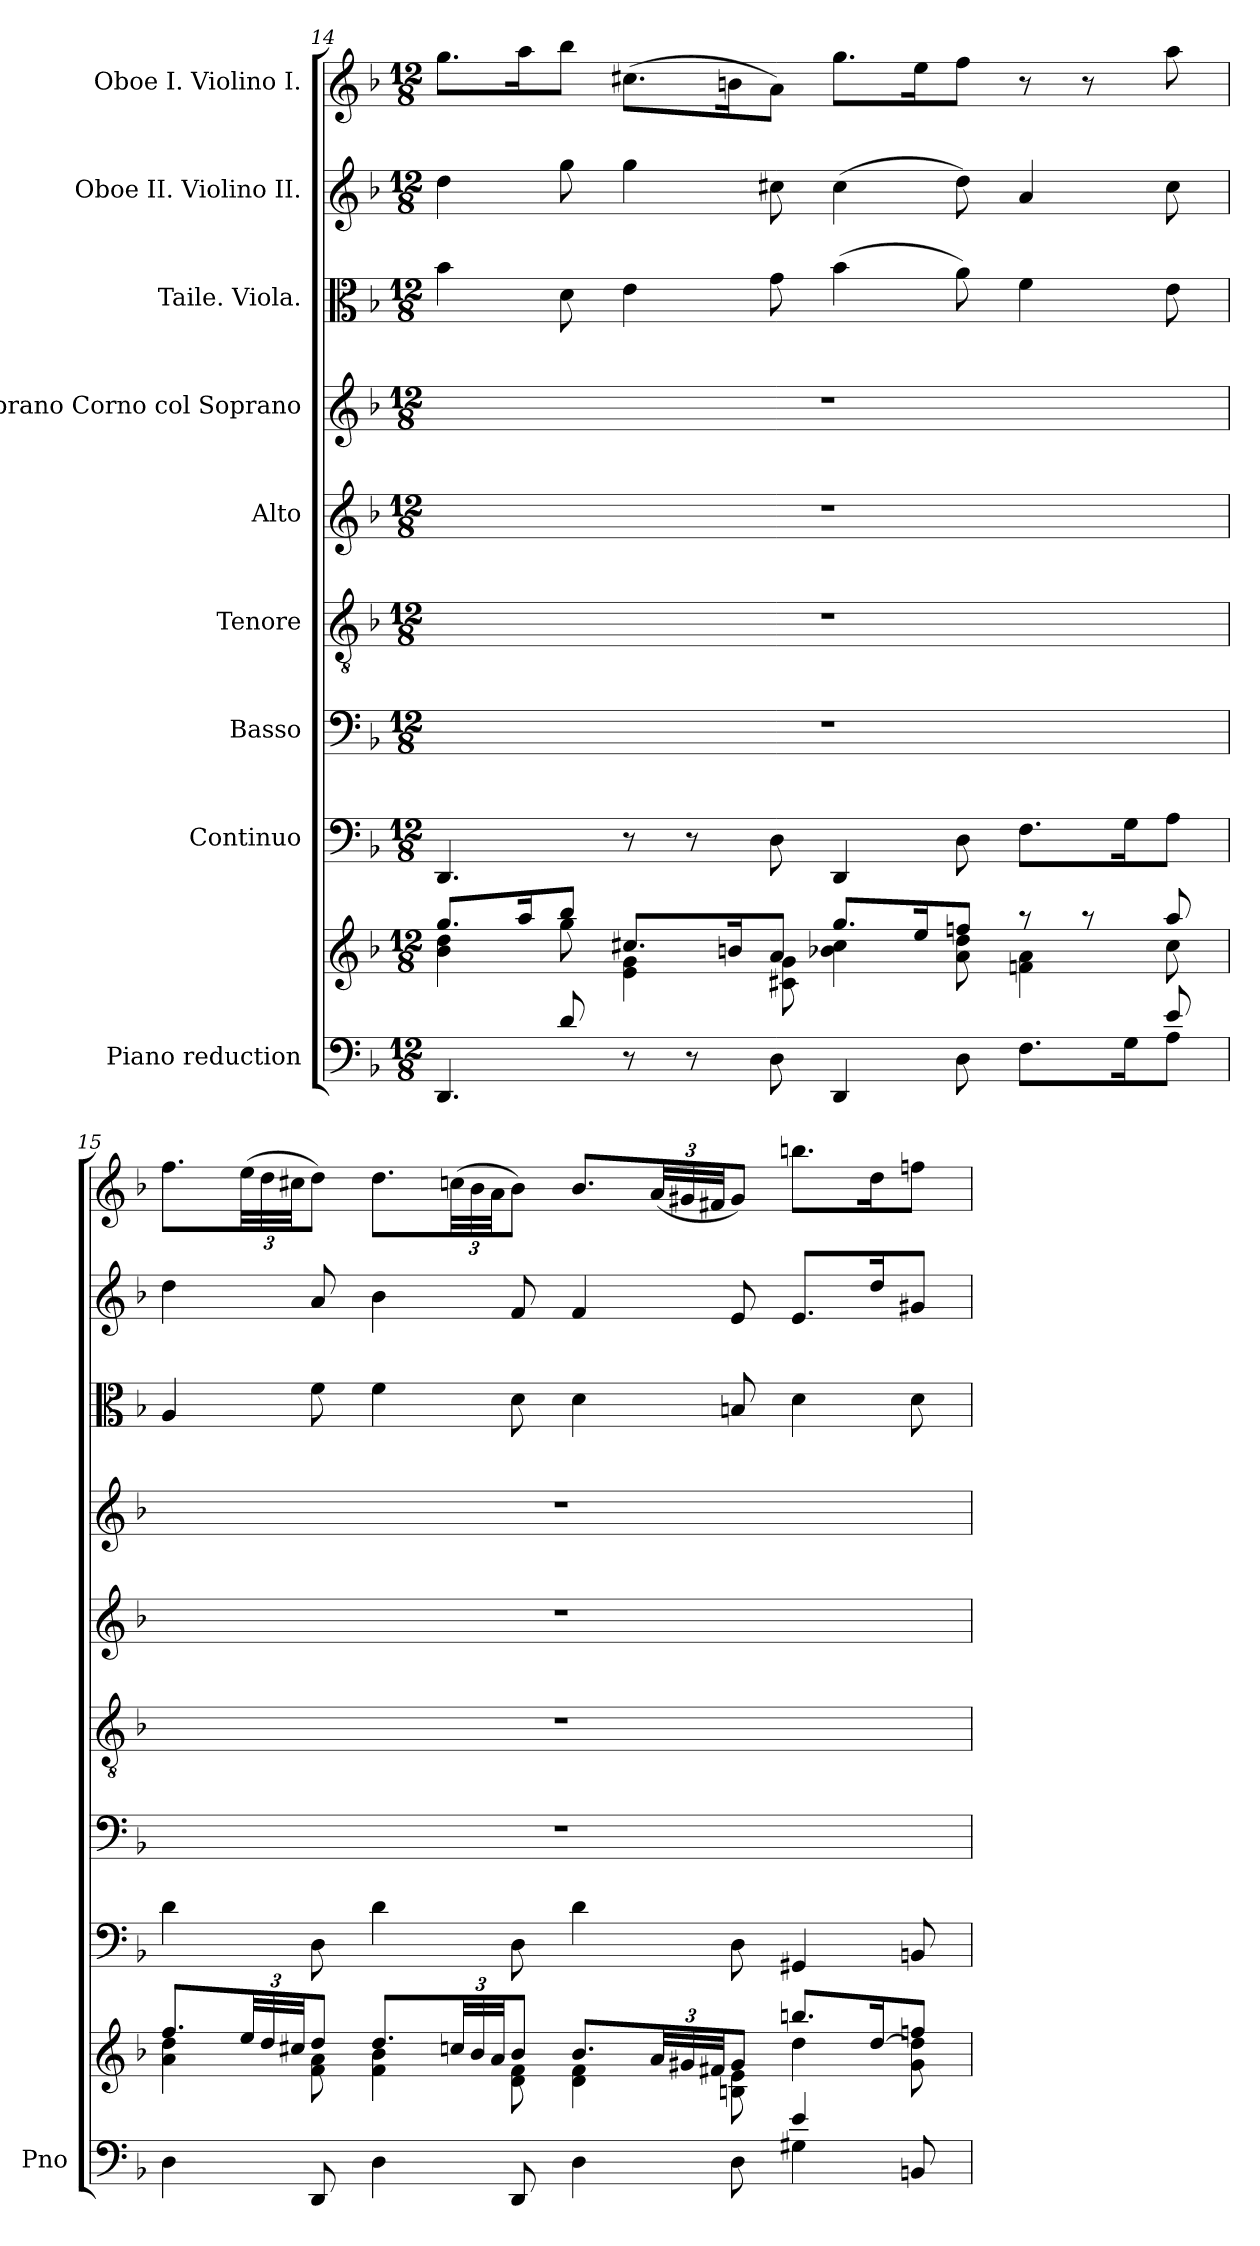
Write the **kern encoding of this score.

**kern	**kern	**kern	**kern	**kern	**kern	**kern	**kern	**kern	**kern
*part9	*part9	*part8	*part7	*part6	*part5	*part4	*part3	*part2	*part1
*staff10	*staff9	*staff8	*staff7	*staff6	*staff5	*staff4	*staff3	*staff2	*staff1
*I"Piano reduction	*	*I"Continuo	*I"Basso	*I"Tenore	*I"Alto	*I"Soprano Corno col Soprano	*I"Taile. Viola.	*I"Oboe II. Violino II.	*I"Oboe I. Violino I.
*I'Pno	*	*	*	*	*	*	*	*	*
*clefF4	*clefG2	*clefF4	*clefF4	*clefGv2	*clefG2	*clefG2	*clefC3	*clefG2	*clefG2
*k[b-]	*k[b-]	*k[b-]	*k[b-]	*k[b-]	*k[b-]	*k[b-]	*k[b-]	*k[b-]	*k[b-]
*M12/8	*M12/8	*M12/8	*M12/8	*M12/8	*M12/8	*M12/8	*M12/8	*M12/8	*M12/8
=14	=14	=14	=14	=14	=14	=14	=14	=14	=14
*^	*^	*	*	*	*	*	*	*	*
4ryy	4.DD/	8.gg/L	4b-\ 4dd\	4.DD/	1.r	1.r	1.r	1.r	4b-\	4dd\	8.gg\L
.	.	16aa/K	.	.	.	.	.	.	.	.	16aa\K
8d/	.	8bb-/J	8gg\	.	.	.	.	.	8d\	8gg\	8bb-\J
8r	8ryy	8.cc#X/L	4e\ 4g\	8r	.	.	.	.	4e\	4gg\	(8.cc#X\L
8r	8ryy	.	.	8r	.	.	.	.	.	.	.
.	.	16bn/K	.	.	.	.	.	.	.	.	16bn\K
8ryy	8D\	8a/J	8c#X\ 8g\	8D\	.	.	.	.	8g\	8cc#X\	8a\J)
4DD/	4ryy	8.gg/L	4b-X\ 4cc#\	4DD/	.	.	.	.	(4b-\	(4cc#\	8.gg\L
.	.	16ee/K	.	.	.	.	.	.	.	.	16ee\K
8ryy	8D\	8ffn/J	8a\ 8dd\	8D\	.	.	.	.	8a\)	8dd\)	8ff\J
4ryy	8.F\L	8r	4fn\ 4a\	8.F\L	.	.	.	.	4f\	4a/	8r
.	.	8r	.	.	.	.	.	.	.	.	8r
.	16G\K	.	.	16G\K	.	.	.	.	.	.	.
8e/	8A\J	8aa/	8cc#\	8A\J	.	.	.	.	8e\	8cc#\	8aa\
!!LO:PB:g=z
=15	=15	=15	=15	=15	=15	=15	=15	=15	=15	=15	=15
4D\	4ryy	8.ff/L	4a\ 4dd\	4d\	1.r	1.r	1.r	1.r	4A/	4dd\	8.ff\L
*	*	*Xbrackettup	*	*	*	*	*	*	*	*	*Xbrackettup
.	.	48ee/LL	.	.	.	.	.	.	.	.	(48ee\LL
.	.	48dd/	.	.	.	.	.	.	.	.	48dd\
.	.	48cc#X/JJ	.	.	.	.	.	.	.	.	48cc#X\JJ
8DD/	8ryy	8dd/J	8f\ 8a\	8D\	.	.	.	.	8f\	8a/	8dd\J)
4D\	4ryy	8.dd/L	4f\ 4b-\	4d\	.	.	.	.	4f\	4b-\	8.dd\L
.	.	48ccn/LL	.	.	.	.	.	.	.	.	(48ccn\LL
.	.	48b-/	.	.	.	.	.	.	.	.	48b-\
.	.	48a/JJ	.	.	.	.	.	.	.	.	48a\JJ
8DD/	8ryy	8b-/J	8d\ 8f\	8D\	.	.	.	.	8d\	8f/	8b-\J)
4D\	4ryy	8.b-/L	4d\ 4f\	4d\	.	.	.	.	4d\	4f/	8.b-/L
.	.	48a/LL	.	.	.	.	.	.	.	.	(48a/LL
.	.	48g#X/	.	.	.	.	.	.	.	.	48g#X/
.	.	48f#X/JJ	.	.	.	.	.	.	.	.	48f#X/JJ
8ryy	8D\	8g#/J	8Bn\ 8e\	8D\	.	.	.	.	8Bn/	8e/	8g#/J)
4e/	4G#X\	8.bbn/L	4dd\	4GG#X/	.	.	.	.	4d\	8.e/L	8.bbn\L
.	.	[<16dd/K	.	.	.	.	.	.	.	16dd/K	16dd\K
8BBn/	8ryy	8ffn/J	8g#\ 8dd\]	8BBn/	.	.	.	.	8d\	8g#X/J	8ffn\J
*v	*v	*	*	*	*	*	*	*	*	*	*
*	*v	*v	*	*	*	*	*	*	*	*
=	=	=	=	=	=	=	=	=	=
*-	*-	*-	*-	*-	*-	*-	*-	*-	*-
